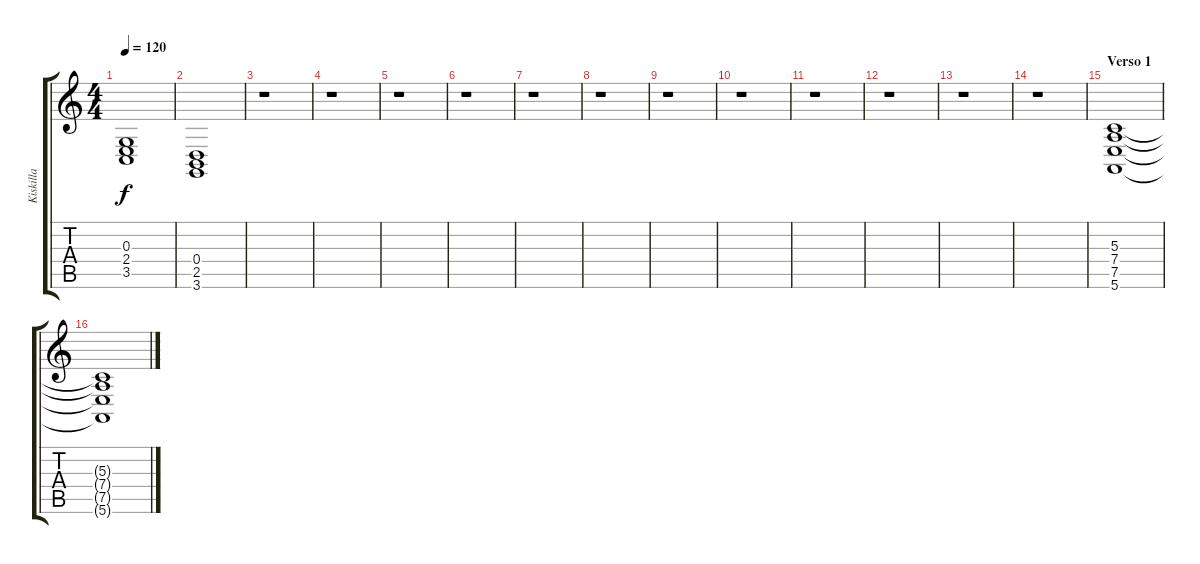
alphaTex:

\track ("Kiskilla" "Kiskilla") {instrument drawbarorgan}
\staff {score tabs}
\tuning (E4 B3 G3 D3 A2 E2) {hide}
\ts (4 4)
\tempo 120
\clef g2
\ks c
(0.3 2.4 3.5).1{dy f} |
(0.4 2.5 3.6).1 |
r.1 |
r.1 |
r.1 |
r.1 |
r.1 |
r.1 |
r.1 |
r.1 |
r.1 |
r.1 |
r.1 |
r.1 |
\section ("" "Verso 1")
(5.3 7.4 7.5 5.6).1{volume 9 instrument drawbarorgan} |
(5.3{t} 7.4{t} 7.5{t} 5.6{t}).1
